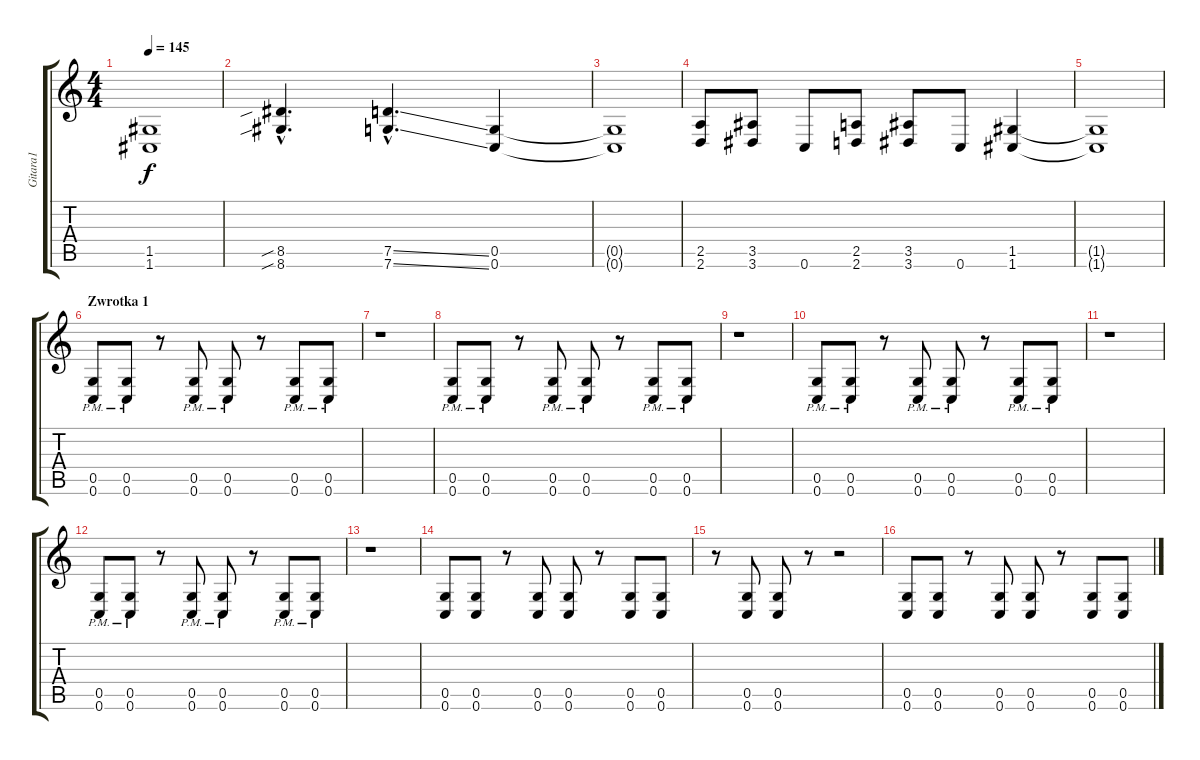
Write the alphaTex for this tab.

\track ("Gitara1" "Gitara1") {instrument distortionguitar}
\staff {score tabs}
\tuning (D4 A3 F3 C3 G2 C2) {hide}
\ts (4 4)
\tempo 145
\clef g2
\ks c
(1.5{t} 1.6{t}).1{dy f} |
(8.5{sib hac} 8.6{sib hac}).4{d volume 16 instrument distortionguitar} (7.5{ss hac} 7.6{ss hac}).4{d balance 8} (0.5 0.6).4{balance 14} |
(0.5{t} 0.6{t}).1 |
(2.5 2.6).8 (3.5 3.6).8 0.6.8 (2.5 2.6).8 (3.5 3.6).8 0.6.8 (1.5 1.6).4 |
(1.5{t} 1.6{t}).1 |
\section ("" "Zwrotka 1")
(0.5{pm} 0.6{pm}).8 (0.5{pm} 0.6{pm}).8 r.8 (0.5{pm} 0.6{pm}).8 (0.5{pm} 0.6{pm}).8 r.8 (0.5{pm} 0.6{pm}).8 (0.5{pm} 0.6{pm}).8 |
r.1 |
(0.5{pm} 0.6{pm}).8 (0.5{pm} 0.6{pm}).8 r.8 (0.5{pm} 0.6{pm}).8 (0.5{pm} 0.6{pm}).8 r.8 (0.5{pm} 0.6{pm}).8 (0.5{pm} 0.6{pm}).8 |
r.1 |
(0.5{pm} 0.6{pm}).8 (0.5{pm} 0.6{pm}).8 r.8 (0.5{pm} 0.6{pm}).8 (0.5{pm} 0.6{pm}).8 r.8 (0.5{pm} 0.6{pm}).8 (0.5{pm} 0.6{pm}).8 |
r.1 |
(0.5{pm} 0.6{pm}).8 (0.5{pm} 0.6{pm}).8 r.8 (0.5{pm} 0.6{pm}).8 (0.5{pm} 0.6{pm}).8 r.8 (0.5{pm} 0.6{pm}).8 (0.5{pm} 0.6{pm}).8 |
r.1 |
(0.5 0.6).8 (0.5 0.6).8 r.8 (0.5 0.6).8 (0.5 0.6).8 r.8 (0.5 0.6).8 (0.5 0.6).8 |
r.8 (0.5 0.6).8 (0.5 0.6).8 r.8 r.2 |
(0.5 0.6).8 (0.5 0.6).8 r.8 (0.5 0.6).8 (0.5 0.6).8 r.8 (0.5 0.6).8 (0.5 0.6).8
